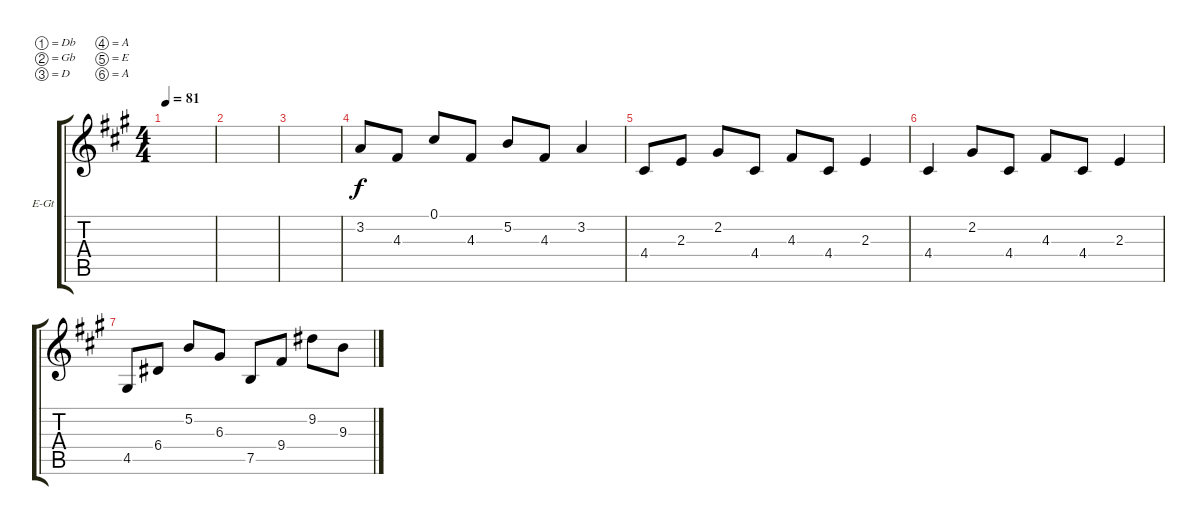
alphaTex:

\defaultSystemsLayout 4
\bracketExtendMode groupsimilarinstruments
\firstSystemTrackNameOrientation horizontal
\otherSystemsTrackNameOrientation horizontal
\track ("Electric Guitar" "E-Gt") {instrument electricguitarclean}
\staff {score tabs}
\tuning (Db4 Gb3 D3 A2 E2 A1)
\ts (4 4)
\tempo 81
\clef g2
\ks f#minor
|
|
|
3.2.8 4.3.8 0.1.8 4.3.8 5.2.8 4.3.8 3.2.4 |
4.4.8 2.3.8 2.2.8 4.4.8 4.3.8 4.4.8 2.3.4 |
4.4.4 2.2.8 4.4.8 4.3.8 4.4.8 2.3.4 |
4.5.8 6.4.8 5.2.8 6.3.8 7.5.8 9.4.8 9.2.8 9.3.8
